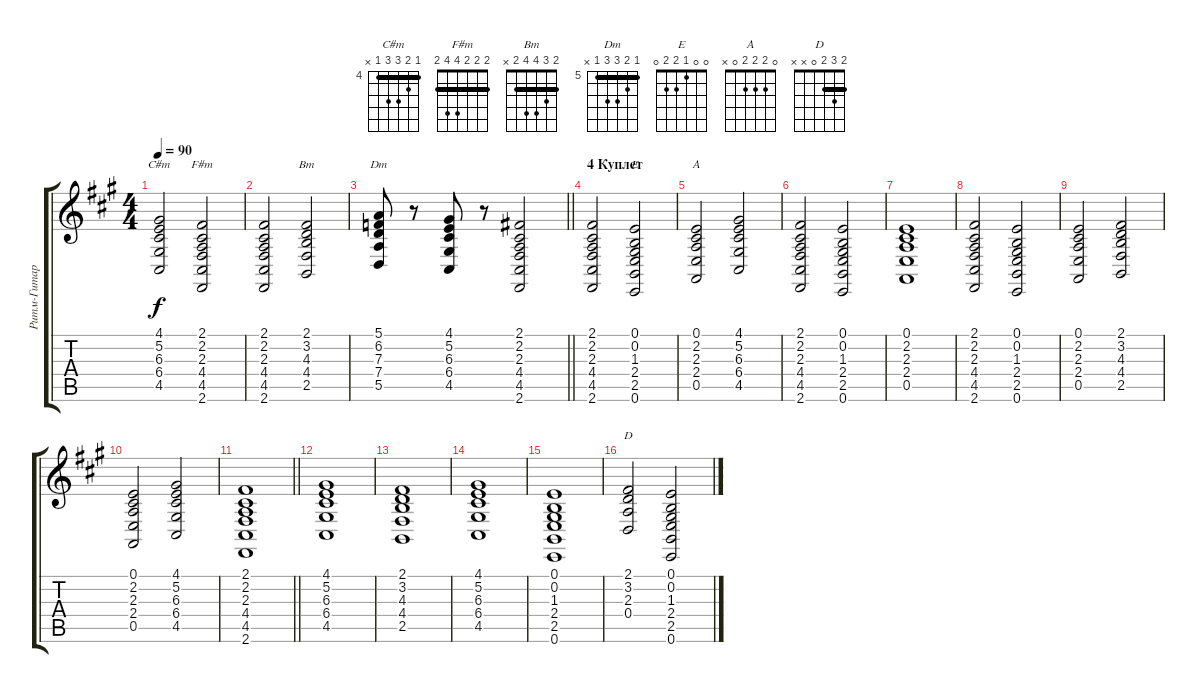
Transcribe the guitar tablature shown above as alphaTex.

\track ("Ритм-Гитара (Бой)" "Ритм-Гитар") {instrument orchestralharp}
\staff {score tabs}
\tuning (E4 B3 G3 D3 A2 E2) {hide}
\chord ("C#m" 4 5 6 6 4 x) {firstfret 4 barre 4}
\chord ("F#m" 2 2 2 4 4 2) {barre 2}
\chord ("Bm" 2 3 4 4 2 x) {barre 2}
\chord ("Dm" 5 6 7 7 5 x) {firstfret 5 barre 5}
\chord ("E" 0 0 1 2 2 0)
\chord ("A" 0 2 2 2 0 x)
\chord ("D" 2 3 2 0 x x) {barre 2}
\ts (4 4)
\tempo 90
\clef g2
\ks f#minor
(4.1 5.2 6.3 6.4 4.5).2{ch "C#m" dy f} (2.1 2.2 2.3 4.4 4.5 2.6).2{ch "F#m"} |
(2.1 2.2 2.3 4.4 4.5 2.6).2 (2.1 3.2 4.3 4.4 2.5).2{ch "Bm"} |
\barLineRight lightlight
(5.1 6.2 7.3 7.4 5.5).8{ch "Dm"} r.8 (4.1 5.2 6.3 6.4 4.5).8 r.8 (2.1 2.2 2.3 4.4 4.5 2.6).2 |
\section ("" "4 Куплет")
(2.1 2.2 2.3 4.4 4.5 2.6).2 (0.1 0.2 1.3 2.4 2.5 0.6).2{ch "E"} |
(0.1 2.2 2.3 2.4 0.5).2{ch "A"} (4.1 5.2 6.3 6.4 4.5).2 |
(2.1 2.2 2.3 4.4 4.5 2.6).2 (0.1 0.2 1.3 2.4 2.5 0.6).2 |
(0.1 2.2 2.3 2.4 0.5).1 |
(2.1 2.2 2.3 4.4 4.5 2.6).2 (0.1 0.2 1.3 2.4 2.5 0.6).2 |
(0.1 2.2 2.3 2.4 0.5).2 (2.1 3.2 4.3 4.4 2.5).2 |
(0.1 2.2 2.3 2.4 0.5).2 (4.1 5.2 6.3 6.4 4.5).2 |
\barLineRight lightlight
(2.1 2.2 2.3 4.4 4.5 2.6).1 |
(4.1 5.2 6.3 6.4 4.5).1 |
(2.1 3.2 4.3 4.4 2.5).1 |
(4.1 5.2 6.3 6.4 4.5).1 |
(0.1 0.2 1.3 2.4 2.5 0.6).1 |
(2.1 3.2 2.3 0.4).2{ch "D"} (0.1 0.2 1.3 2.4 2.5 0.6).2
